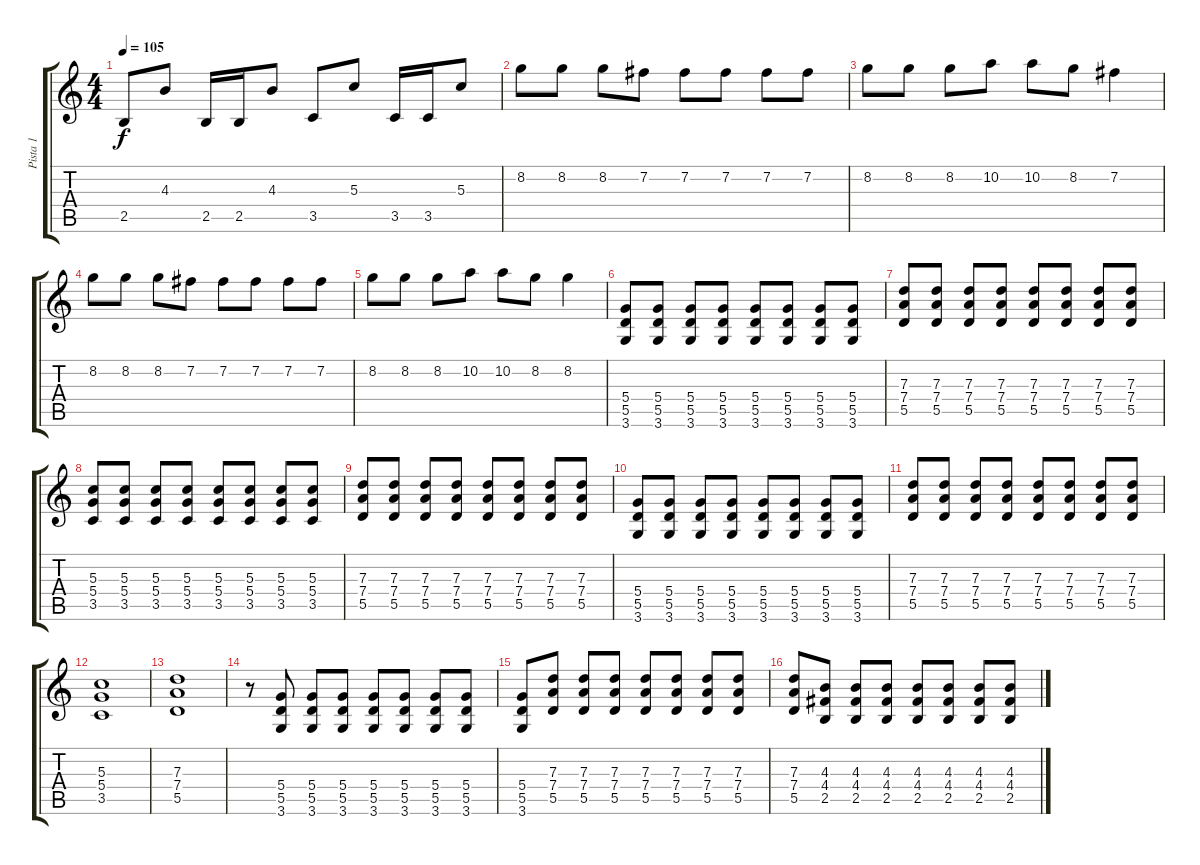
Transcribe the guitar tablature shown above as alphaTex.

\track ("Pista 1" "Pista 1") {instrument distortionguitar}
\staff {score tabs}
\tuning (E4 B3 G3 D3 A2 E2) {hide}
\ts (4 4)
\tempo 105
\clef g2
\ks c
2.5.8{dy f} 4.3.8 2.5.16 2.5.16 4.3.8 3.5.8 5.3.8 3.5.16 3.5.16 5.3.8 |
8.2.8 8.2.8 8.2.8 7.2.8 7.2.8 7.2.8 7.2.8 7.2.8 |
8.2.8 8.2.8 8.2.8 10.2.8 10.2.8 8.2.8 7.2.4 |
8.2.8 8.2.8 8.2.8 7.2.8 7.2.8 7.2.8 7.2.8 7.2.8 |
8.2.8 8.2.8 8.2.8 10.2.8 10.2.8 8.2.8 8.2.4 |
(5.4 5.5 3.6).8 (5.4 5.5 3.6).8 (5.4 5.5 3.6).8 (5.4 5.5 3.6).8 (5.4 5.5 3.6).8 (5.4 5.5 3.6).8 (5.4 5.5 3.6).8 (5.4 5.5 3.6).8 |
(7.3 7.4 5.5).8 (7.3 7.4 5.5).8 (7.3 7.4 5.5).8 (7.3 7.4 5.5).8 (7.3 7.4 5.5).8 (7.3 7.4 5.5).8 (7.3 7.4 5.5).8 (7.3 7.4 5.5).8 |
(5.3 5.4 3.5).8 (5.3 5.4 3.5).8 (5.3 5.4 3.5).8 (5.3 5.4 3.5).8 (5.3 5.4 3.5).8 (5.3 5.4 3.5).8 (5.3 5.4 3.5).8 (5.3 5.4 3.5).8 |
(7.3 7.4 5.5).8 (7.3 7.4 5.5).8 (7.3 7.4 5.5).8 (7.3 7.4 5.5).8 (7.3 7.4 5.5).8 (7.3 7.4 5.5).8 (7.3 7.4 5.5).8 (7.3 7.4 5.5).8 |
(5.4 5.5 3.6).8 (5.4 5.5 3.6).8 (5.4 5.5 3.6).8 (5.4 5.5 3.6).8 (5.4 5.5 3.6).8 (5.4 5.5 3.6).8 (5.4 5.5 3.6).8 (5.4 5.5 3.6).8 |
(7.3 7.4 5.5).8 (7.3 7.4 5.5).8 (7.3 7.4 5.5).8 (7.3 7.4 5.5).8 (7.3 7.4 5.5).8 (7.3 7.4 5.5).8 (7.3 7.4 5.5).8 (7.3 7.4 5.5).8 |
(5.3 5.4 3.5).1 |
(7.3 7.4 5.5).1 |
r.8 (5.4 5.5 3.6).8 (5.4 5.5 3.6).8 (5.4 5.5 3.6).8 (5.4 5.5 3.6).8 (5.4 5.5 3.6).8 (5.4 5.5 3.6).8 (5.4 5.5 3.6).8 |
(5.4 5.5 3.6).8 (7.3 7.4 5.5).8 (7.3 7.4 5.5).8 (7.3 7.4 5.5).8 (7.3 7.4 5.5).8 (7.3 7.4 5.5).8 (7.3 7.4 5.5).8 (7.3 7.4 5.5).8 |
(7.3 7.4 5.5).8 (4.3 4.4 2.5).8 (4.3 4.4 2.5).8 (4.3 4.4 2.5).8 (4.3 4.4 2.5).8 (4.3 4.4 2.5).8 (4.3 4.4 2.5).8 (4.3 4.4 2.5).8
